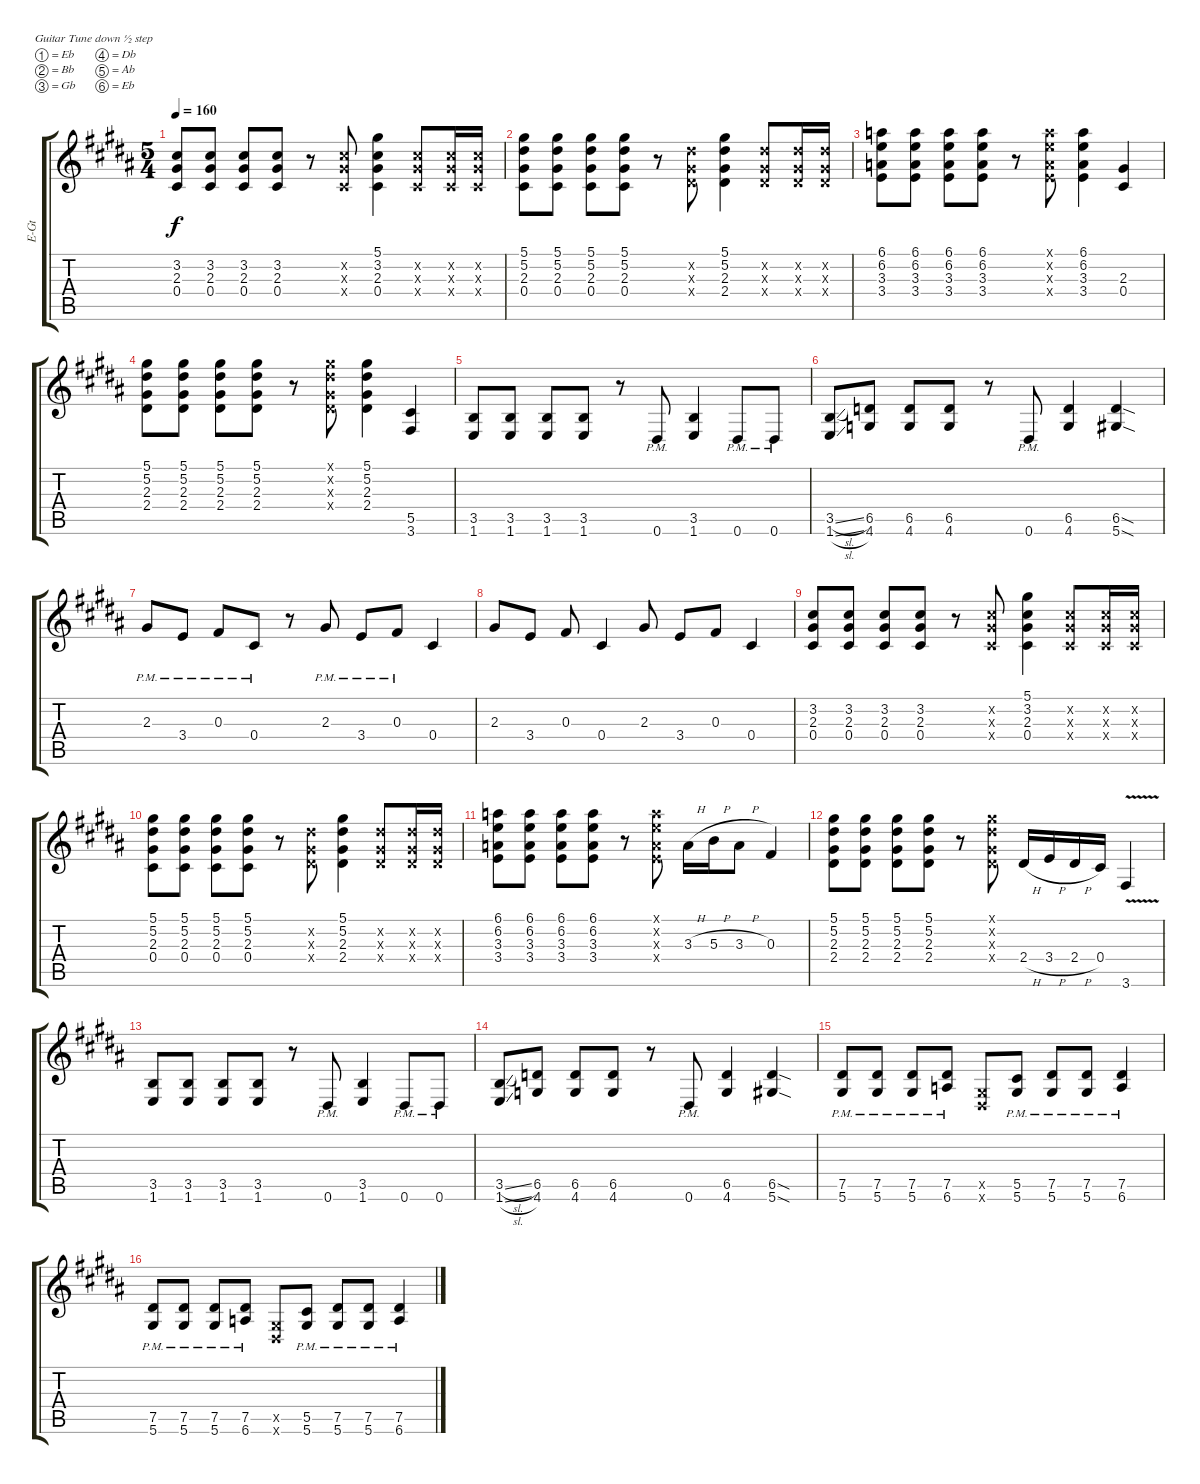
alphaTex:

\bracketExtendMode groupsimilarinstruments
\otherSystemsTrackNameOrientation horizontal
\track ("Electric Guitar 2" "E-Gt") {instrument distortionguitar}
\staff {score tabs}
\tuning (Eb4 Bb3 Gb3 Db3 Ab2 Eb2)
\ts (5 4)
\tempo 160
\clef g2
\ks b
(0.4{acc forcenatural} 2.3{acc forcenatural} 3.2{acc forcenatural}).8{dy f beam Up} (3.2{acc forcenatural} 2.3{acc forcenatural} 0.4{acc forcenatural}).8{beam Up} (0.4{acc forcenatural} 2.3{acc forcenatural} 3.2{acc forcenatural}).8{beam Up} (3.2{acc forcenatural} 2.3{acc forcenatural} 0.4{acc forcenatural}).8{beam Up} r.8{beam Up} (0.4{x acc forcenatural} 2.3{x acc forcenatural} 3.2{x acc forcenatural}).8{beam Up} (5.1{acc forcenatural} 3.2{acc forcenatural} 2.3{acc forcenatural} 0.4{acc forcenatural}).4{beam Down} (0.4{x acc forcenatural} 2.3{x acc forcenatural} 3.2{x acc forcenatural}).8{beam Up} (0.4{x acc forcenatural} 2.3{x acc forcenatural} 3.2{x acc forcenatural}).16{beam Up} (2.3{x acc forcenatural} 0.4{x acc forcenatural} 3.2{x acc forcenatural}).16{beam Up} |
(0.4{acc forcenatural} 2.3{acc forcenatural} 5.2{acc forcenatural} 5.1{acc forcenatural}).8{beam Down} (5.1{acc forcenatural} 5.2{acc forcenatural} 2.3{acc forcenatural} 0.4{acc forcenatural}).8{beam Down} (0.4{acc forcenatural} 2.3{acc forcenatural} 5.2{acc forcenatural} 5.1{acc forcenatural}).8{beam Down} (0.4{acc forcenatural} 2.3{acc forcenatural} 5.2{acc forcenatural} 5.1{acc forcenatural}).8{beam Down} r.8{beam Down} (2.4{x acc forcenatural} 2.3{x acc forcenatural} 5.2{x acc forcenatural}).8{beam Down} (5.1{acc forcenatural} 5.2{acc forcenatural} 2.3{acc forcenatural} 2.4{acc forcenatural}).4{beam Down} (2.4{x acc forcenatural} 2.3{x acc forcenatural} 5.2{x acc forcenatural}).8{beam Up} (2.4{x acc forcenatural} 2.3{x acc forcenatural} 5.2{x acc forcenatural}).16{beam Up} (2.3{x acc forcenatural} 2.4{x acc forcenatural} 5.2{x acc forcenatural}).16{beam Up} |
(3.4{acc forcenatural} 3.3{acc b} 6.2{acc forcenatural} 6.1{acc b}).8{beam Down} (6.1{acc b} 6.2{acc forcenatural} 3.3{acc b} 3.4{acc forcenatural}).8{beam Down} (3.4{acc forcenatural} 3.3{acc b} 6.2{acc forcenatural} 6.1{acc b}).8{beam Down} (3.4{acc forcenatural} 3.3{acc b} 6.1{acc b} 6.2{acc forcenatural}).8{beam Down} r.8{beam Down} (3.4{x acc forcenatural} 3.3{x acc b} 6.2{x acc forcenatural} 6.1{x acc b}).8{beam Down} (3.4{acc forcenatural} 3.3{acc b} 6.2{acc forcenatural} 6.1{acc b}).4{beam Down} (0.4{acc forcenatural} 2.3{acc forcenatural}).4{beam Up} |
(2.4{acc forcenatural} 2.3{acc forcenatural} 5.2{acc forcenatural} 5.1{acc forcenatural}).8{beam Down} (5.1{acc forcenatural} 5.2{acc forcenatural} 2.3{acc forcenatural} 2.4{acc forcenatural}).8{beam Down} (2.4{acc forcenatural} 2.3{acc forcenatural} 5.2{acc forcenatural} 5.1{acc forcenatural}).8{beam Down} (2.4{acc forcenatural} 2.3{acc forcenatural} 5.2{acc forcenatural} 5.1{acc forcenatural}).8{beam Down} r.8{beam Down} (2.4{x acc forcenatural} 2.3{x acc forcenatural} 5.2{x acc forcenatural} 5.1{x acc forcenatural}).8{beam Down} (2.4{acc forcenatural} 2.3{acc forcenatural} 5.2{acc forcenatural} 5.1{acc forcenatural}).4{beam Down} (3.6{acc forcenatural} 5.5{acc forcenatural}).4{beam Up} |
(1.6{acc forcenatural} 3.5{acc forcenatural}).8{beam Up} (1.6{acc forcenatural} 3.5{acc forcenatural}).8{beam Up} (1.6{acc forcenatural} 3.5{acc forcenatural}).8{beam Up} (1.6{acc forcenatural} 3.5{acc forcenatural}).8{beam Up} r.8{beam Up} 0.6{pm acc forcenatural}.8{beam Up} (1.6{acc forcenatural} 3.5{acc forcenatural}).4{beam Up} 0.6{pm acc forcenatural}.8{beam Up} 0.6{pm acc forcenatural}.8{beam Up} |
(1.6{sl acc forcenatural} 3.5{sl acc forcenatural}).8{beam Up} (4.6{acc b} 6.5{acc b}).8{beam Up} (4.6{acc b} 6.5{acc b}).8{beam Up} (4.6{acc b} 6.5{acc b}).8{beam Up} r.8{beam Up} 0.6{pm acc forcenatural}.8{beam Up} (4.6{acc b} 6.5{acc b}).4{beam Up} (5.6{sod acc forcenatural} 6.5{sod acc b}).4{beam Up} |
2.3{pm acc forcenatural}.8{beam Up} 3.4{pm acc forcenatural}.8{beam Up} 0.3{pm acc forcenatural}.8{beam Up} 0.4{pm acc forcenatural}.8{beam Up} r.8{beam Up} 2.3{pm acc forcenatural}.8{beam Up} 3.4{pm acc forcenatural}.8{beam Up} 0.3{pm acc forcenatural}.8{beam Up} 0.4{acc forcenatural}.4{beam Up} |
2.3{acc forcenatural}.8{beam Up} 3.4{acc forcenatural}.8{beam Up} 0.3{acc forcenatural}.8{beam Up} 0.4{acc forcenatural}.4{beam Up} 2.3{acc forcenatural}.8{beam Up} 3.4{acc forcenatural}.8{beam Up} 0.3{acc forcenatural}.8{beam Up} 0.4{acc forcenatural}.4{beam Up} |
(0.4{acc forcenatural} 2.3{acc forcenatural} 3.2{acc forcenatural}).8{beam Up} (3.2{acc forcenatural} 2.3{acc forcenatural} 0.4{acc forcenatural}).8{beam Up} (0.4{acc forcenatural} 2.3{acc forcenatural} 3.2{acc forcenatural}).8{beam Up} (3.2{acc forcenatural} 2.3{acc forcenatural} 0.4{acc forcenatural}).8{beam Up} r.8{beam Up} (0.4{x acc forcenatural} 2.3{x acc forcenatural} 3.2{x acc forcenatural}).8{beam Up} (5.1{acc forcenatural} 3.2{acc forcenatural} 2.3{acc forcenatural} 0.4{acc forcenatural}).4{beam Down} (0.4{x acc forcenatural} 2.3{x acc forcenatural} 3.2{x acc forcenatural}).8{beam Up} (0.4{x acc forcenatural} 2.3{x acc forcenatural} 3.2{x acc forcenatural}).16{beam Up} (2.3{x acc forcenatural} 0.4{x acc forcenatural} 3.2{x acc forcenatural}).16{beam Up} |
(0.4{acc forcenatural} 2.3{acc forcenatural} 5.2{acc forcenatural} 5.1{acc forcenatural}).8{beam Down} (5.1{acc forcenatural} 5.2{acc forcenatural} 2.3{acc forcenatural} 0.4{acc forcenatural}).8{beam Down} (0.4{acc forcenatural} 2.3{acc forcenatural} 5.2{acc forcenatural} 5.1{acc forcenatural}).8{beam Down} (0.4{acc forcenatural} 2.3{acc forcenatural} 5.2{acc forcenatural} 5.1{acc forcenatural}).8{beam Down} r.8{beam Down} (2.4{x acc forcenatural} 2.3{x acc forcenatural} 5.2{x acc forcenatural}).8{beam Down} (5.1{acc forcenatural} 5.2{acc forcenatural} 2.3{acc forcenatural} 2.4{acc forcenatural}).4{beam Down} (2.4{x acc forcenatural} 2.3{x acc forcenatural} 5.2{x acc forcenatural}).8{beam Up} (2.4{x acc forcenatural} 2.3{x acc forcenatural} 5.2{x acc forcenatural}).16{beam Up} (2.3{x acc forcenatural} 2.4{x acc forcenatural} 5.2{x acc forcenatural}).16{beam Up} |
(3.4{acc forcenatural} 3.3{acc b} 6.2{acc forcenatural} 6.1{acc b}).8{beam Down} (6.1{acc b} 6.2{acc forcenatural} 3.3{acc b} 3.4{acc forcenatural}).8{beam Down} (3.4{acc forcenatural} 3.3{acc b} 6.2{acc forcenatural} 6.1{acc b}).8{beam Down} (3.4{acc forcenatural} 3.3{acc b} 6.1{acc b} 6.2{acc forcenatural}).8{beam Down} r.8{beam Down} (3.4{x acc forcenatural} 3.3{x acc b} 6.2{x acc forcenatural} 6.1{x acc b}).8{beam Down} 3.3{h acc b}.16{beam Down} 5.3{h acc forcenatural}.16{beam Down} 3.3{h acc b}.8{beam Down} 0.3{acc forcenatural}.4{beam Up} |
(2.4{acc forcenatural} 2.3{acc forcenatural} 5.2{acc forcenatural} 5.1{acc forcenatural}).8{beam Down} (5.1{acc forcenatural} 5.2{acc forcenatural} 2.3{acc forcenatural} 2.4{acc forcenatural}).8{beam Down} (2.4{acc forcenatural} 2.3{acc forcenatural} 5.2{acc forcenatural} 5.1{acc forcenatural}).8{beam Down} (2.4{acc forcenatural} 2.3{acc forcenatural} 5.2{acc forcenatural} 5.1{acc forcenatural}).8{beam Down} r.8{beam Down} (2.4{x acc forcenatural} 2.3{x acc forcenatural} 5.2{x acc forcenatural} 5.1{x acc forcenatural}).8{beam Down} 2.4{h acc forcenatural}.16{beam Up} 3.4{h acc forcenatural}.16{beam Up} 2.4{h acc forcenatural}.16{beam Up} 0.4{acc forcenatural}.16{beam Up} 3.6{v acc forcenatural}.4{beam Up} |
(1.6{acc forcenatural} 3.5{acc forcenatural}).8{beam Up} (1.6{acc forcenatural} 3.5{acc forcenatural}).8{beam Up} (1.6{acc forcenatural} 3.5{acc forcenatural}).8{beam Up} (1.6{acc forcenatural} 3.5{acc forcenatural}).8{beam Up} r.8{beam Up} 0.6{pm acc forcenatural}.8{beam Up} (1.6{acc forcenatural} 3.5{acc forcenatural}).4{beam Up} 0.6{pm acc forcenatural}.8{beam Up} 0.6{pm acc forcenatural}.8{beam Up} |
(1.6{sl acc forcenatural} 3.5{sl acc forcenatural}).8{beam Up} (4.6{acc b} 6.5{acc b}).8{beam Up} (4.6{acc b} 6.5{acc b}).8{beam Up} (4.6{acc b} 6.5{acc b}).8{beam Up} r.8{beam Up} 0.6{pm acc forcenatural}.8{beam Up} (4.6{acc b} 6.5{acc b}).4{beam Up} (5.6{sod acc forcenatural} 6.5{sod acc b}).4{beam Up} |
(5.6{pm acc forcenatural} 7.5{pm acc forcenatural}).8{beam Up} (7.5{pm acc forcenatural} 5.6{pm acc forcenatural}).8{beam Up} (5.6{pm acc forcenatural} 7.5{pm acc forcenatural}).8{beam Up} (6.6{pm acc b} 7.5{pm acc forcenatural}).8{beam Up} (0.6{x acc forcenatural} 0.5{x acc forcenatural}).8{beam Up} (5.6{pm acc forcenatural} 5.5{pm acc forcenatural}).8{beam Up} (5.6{pm acc forcenatural} 7.5{pm acc forcenatural}).8{beam Up} (7.5{pm acc forcenatural} 5.6{pm acc forcenatural}).8{beam Up} (6.6{pm acc b} 7.5{pm acc forcenatural}).4{beam Up} |
(5.6{pm acc forcenatural} 7.5{pm acc forcenatural}).8{beam Up} (7.5{pm acc forcenatural} 5.6{pm acc forcenatural}).8{beam Up} (5.6{pm acc forcenatural} 7.5{pm acc forcenatural}).8{beam Up} (6.6{pm acc b} 7.5{pm acc forcenatural}).8{beam Up} (0.6{x acc forcenatural} 0.5{x acc forcenatural}).8{beam Up} (5.6{pm acc forcenatural} 5.5{pm acc forcenatural}).8{beam Up} (5.6{pm acc forcenatural} 7.5{pm acc forcenatural}).8{beam Up} (7.5{pm acc forcenatural} 5.6{pm acc forcenatural}).8{beam Up} (6.6{pm acc b} 7.5{pm acc forcenatural}).4{beam Up}
